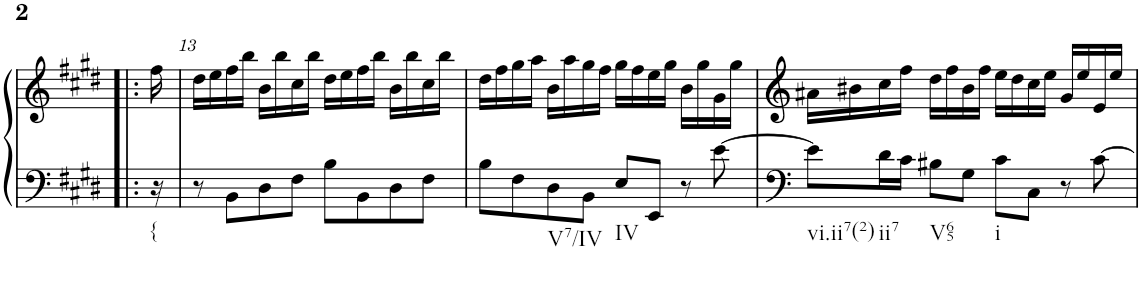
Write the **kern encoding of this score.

**kern	**kern
*part1	*part1
*staff2	*staff1
*I"Piano	*
*I'Pno.	*
!!LO:PB:g=z
*clefF4	*clefG2
*k[f#c#g#d#]	*k[f#c#g#d#]
*M4/4	*M4/4
*met(c)	*met(c)
=12X1!|:	=12X1!|:
!LO:TX:b:t={	!
16r	16ff#\
=13	=13
8r	16dd#\LL
.	16ee\
8BB\L	16ff#\
.	16bb\JJ
8D#\	16b\LL
.	16bb\
8F#\J	16cc#\
.	16bb\JJ
8B\L	16dd#\LL
.	16ee\
8BB\	16ff#\
.	16bb\JJ
!LO:TX:b:t=#	!
8D#\	16b\LL
.	16bb\
8F#\J	16cc#\
.	16bb\JJ
=14	=14
8B\L	16dd#\LL
.	16ff#\
8F#\	16gg#\
.	16aa\JJ
!LO:TX:b:t=V7/IV	!
8D#\	16b\LL
.	16aa\
8BB\J	16gg#\
.	16ff#\JJ
!LO:TX:b:t=IV	!
8E/L	16gg#\LL
.	16ff#\
8EE/J	16ee\
.	16gg#\JJ
8r	16b\LL
.	16gg#\
[8e\	16g#\
.	16gg#\JJ
=15	=15
!LO:TX:b:t=vi.ii7(2)	!
8e\L]	16a#X\LL
.	16b#X\
!LO:TX:b:t=ii7	!
16d#\L	16cc#\
16c#\JJ	16ff#\JJ
!LO:TX:b:t=V65	!
8B#X\L	16dd#\LL
.	16ff#\
8G#\J	16b#\
.	16ff#\JJ
!LO:TX:b:t=i	!
8c#\L	16ee\LL
.	16dd#\
8C#\J	16cc#\
.	16ee\JJ
8r	16g#/LL
.	16ee/
[8c#\	16e/
.	16ee/JJ
=	=
*-	*-
